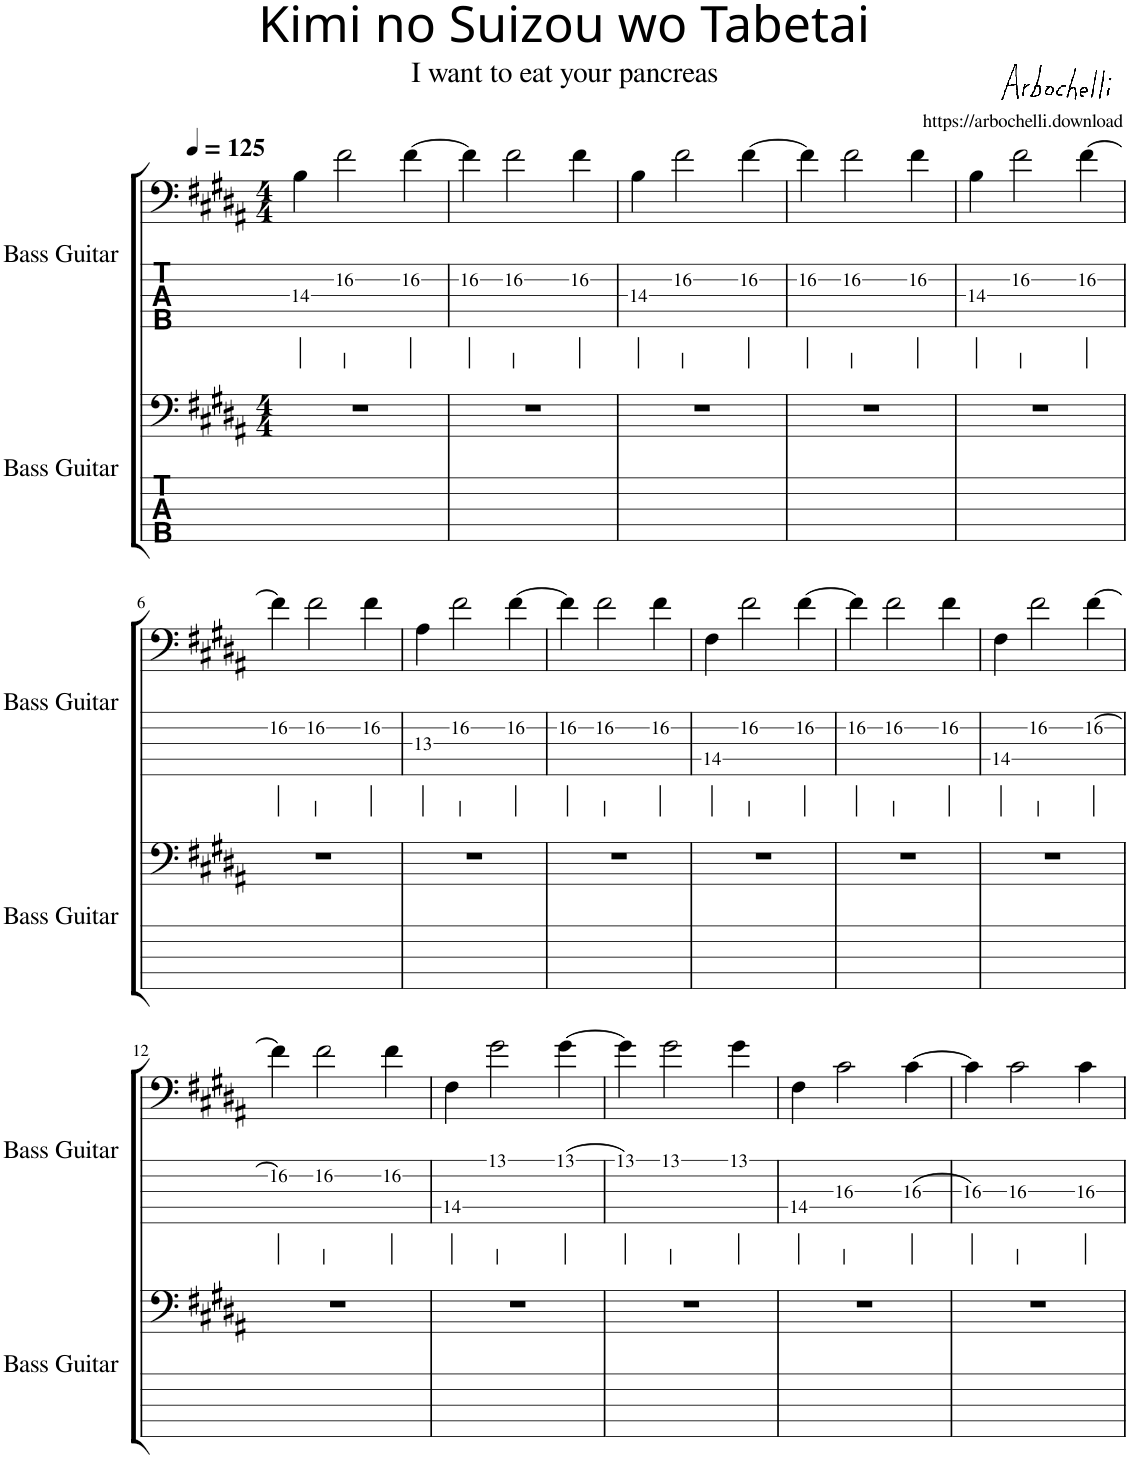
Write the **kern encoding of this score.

**kern	**kern	**kern	**kern
*part4	*part3	*part2	*part1
*staff4	*staff3	*staff2	*staff1
*I"Bass Guitar	*I"Bass Guitar	*I"Bass Guitar	*I"Bass Guitar
*I'Bass Guitar	*I'Bass Guitar	*I'Bass Guitar	*I'Bass Guitar
*stria5	*	*stria5	*
*	*clefF4	*	*clefF4
*Trd7c12	*Trd7c12	*Trd7c12	*Trd7c12
*k[f#c#g#d#a#]	*k[f#c#g#d#a#]	*k[f#c#g#d#a#]	*k[f#c#g#d#a#]
*M4/4	*M4/4	*M4/4	*M4/4
=1	=1	=1	=1
1r	1r	4B\	4B\
*	*	*	*MM125
.	.	2f#\	2f#\
.	.	4f#\	[4f#\
=2	=2	=2	=2
1r	1r	4f#\	4f#\]
.	.	2f#\	2f#\
.	.	4f#\	4f#\
=3	=3	=3	=3
1r	1r	4B\	4B\
.	.	2f#\	2f#\
.	.	4f#\	[4f#\
=4	=4	=4	=4
1r	1r	4f#\	4f#\]
.	.	2f#\	2f#\
.	.	4f#\	4f#\
=5	=5	=5	=5
1r	1r	4B\	4B\
.	.	2f#\	2f#\
.	.	4f#\	[4f#\
!!LO:LB:g=z
=6	=6	=6	=6
1r	1r	4f#\	4f#\]
.	.	2f#\	2f#\
.	.	4f#\	4f#\
=7	=7	=7	=7
1r	1r	4A#\	4A#\
.	.	2f#\	2f#\
.	.	4f#\	[4f#\
=8	=8	=8	=8
1r	1r	4f#\	4f#\]
.	.	2f#\	2f#\
.	.	4f#\	4f#\
=9	=9	=9	=9
1r	1r	4F#\	4F#\
.	.	2f#\	2f#\
.	.	4f#\	[4f#\
=10	=10	=10	=10
1r	1r	4f#\	4f#\]
.	.	2f#\	2f#\
.	.	4f#\	4f#\
=11	=11	=11	=11
1r	1r	4F#\	4F#\
.	.	2f#\	2f#\
.	.	[4f#\	[4f#\
!!LO:LB:g=z
=12	=12	=12	=12
1r	1r	4f#\]	4f#\]
.	.	2f#\	2f#\
.	.	4f#\	4f#\
=13	=13	=13	=13
1r	1r	4F#\	4F#\
.	.	2g#\	2g#\
.	.	[4g#\	[4g#\
=14	=14	=14	=14
1r	1r	4g#\]	4g#\]
.	.	2g#\	2g#\
.	.	4g#\	4g#\
=15	=15	=15	=15
1r	1r	4F#\	4F#\
.	.	2c#\	2c#\
.	.	[4c#\	[4c#\
=16	=16	=16	=16
1r	1r	4c#\]	4c#\]
.	.	2c#\	2c#\
.	.	4c#\	4c#\
=	=	=	=
*-	*-	*-	*-
